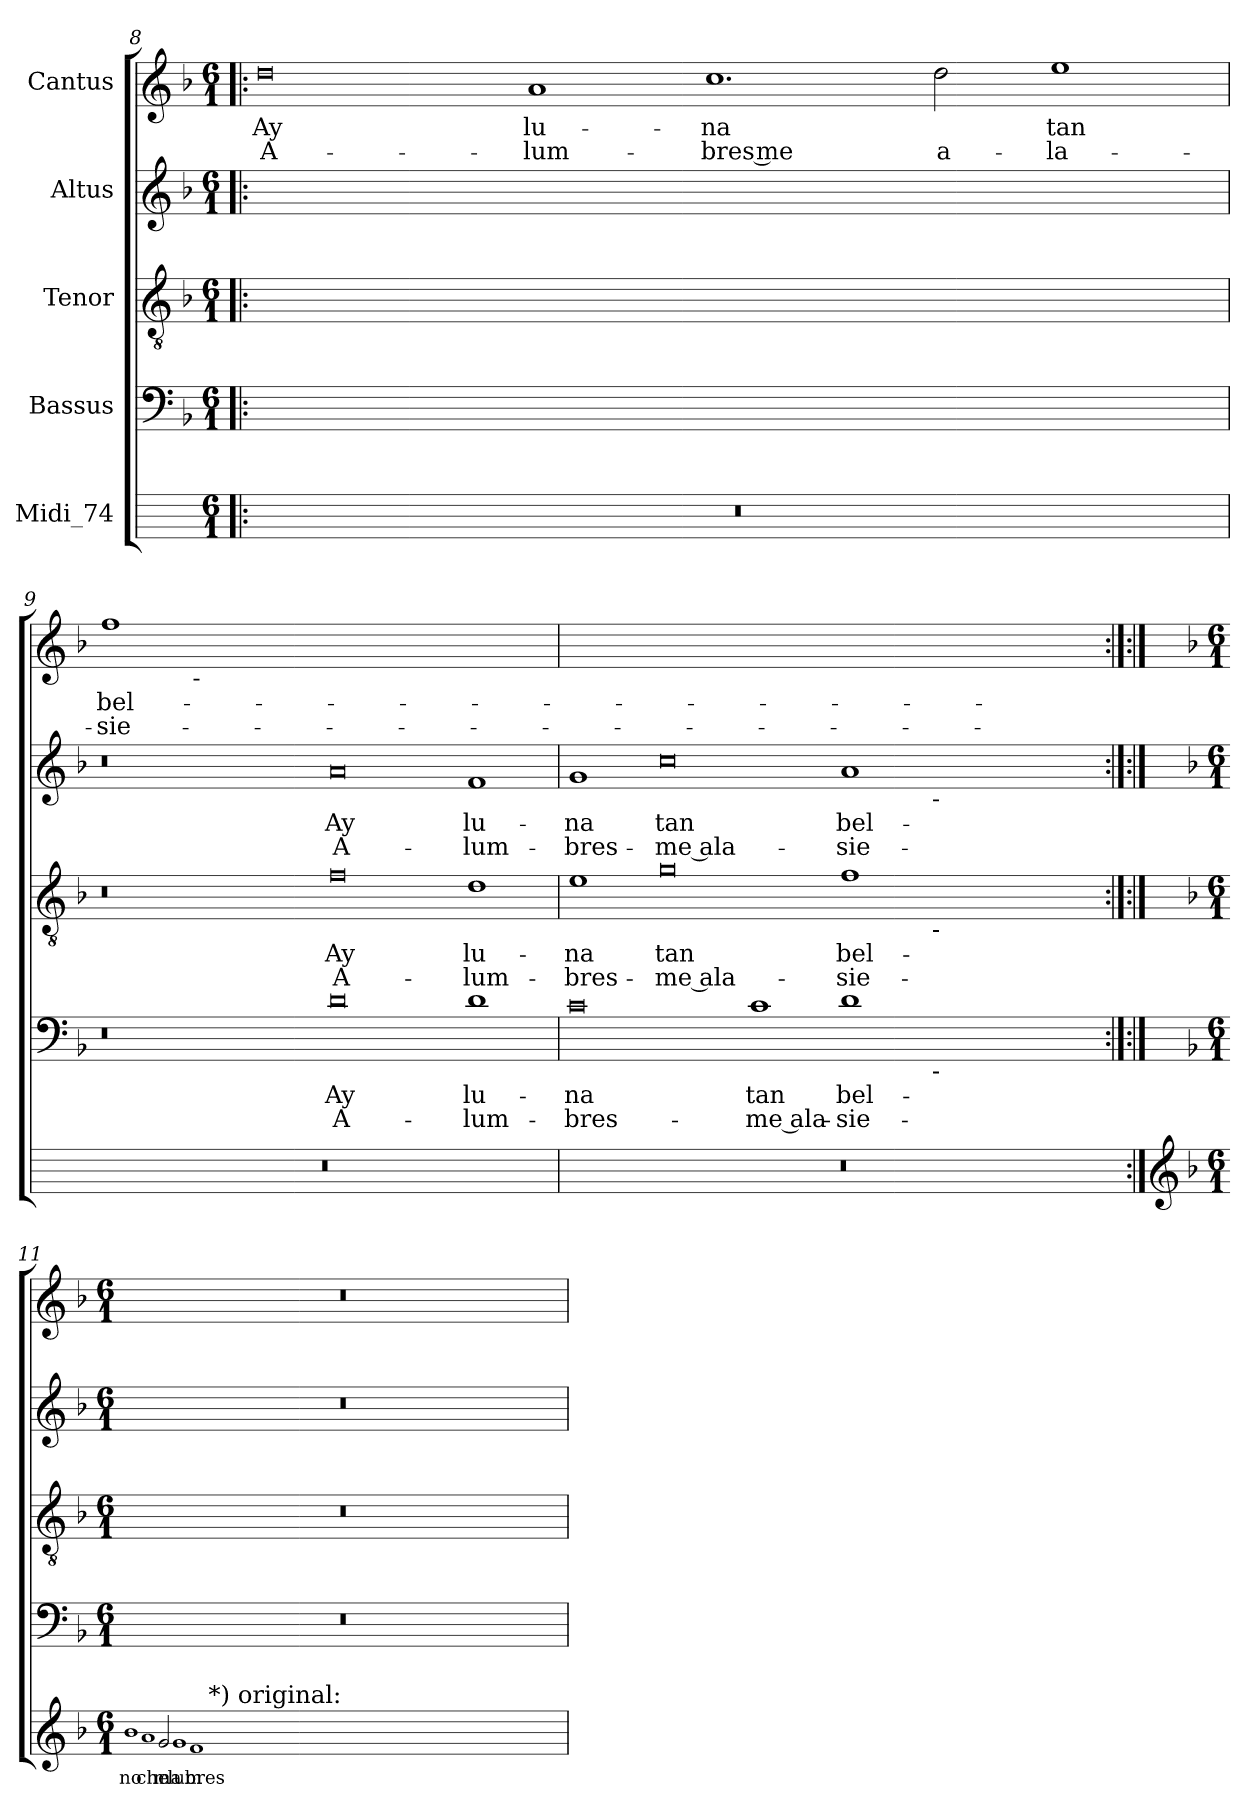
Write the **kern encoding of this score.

**kern	**text	**kern	**text	**text	**kern	**text	**text	**kern	**text	**text	**kern	**text	**text
*part5	*part5	*part4	*part4	*part4	*part3	*part3	*part3	*part2	*part2	*part2	*part1	*part1	*part1
*staff5	*staff5	*staff4	*staff4	*staff4	*staff3	*staff3	*staff3	*staff2	*staff2	*staff2	*staff1	*staff1	*staff1
*I"Midi_74	*	*I"Bassus	*	*	*I"Tenor	*	*	*I"Altus	*	*	*I"Cantus	*	*
!!LO:LB:g=z
*	*	*clefF4	*	*	*clefGv2	*	*	*clefG2	*	*	*clefG2	*	*
*	*	*k[b-]	*	*	*k[b-]	*	*	*k[b-]	*	*	*k[b-]	*	*
*	*	*F:	*	*	*F:	*	*	*F:	*	*	*F:	*	*
*M6/1	*	*M6/1	*	*	*M6/1	*	*	*M6/1	*	*	*M6/1	*	*
=8!|:	=8!|:	=8!|:	=8!|:	=8!|:	=8!|:	=8!|:	=8!|:	=8!|:	=8!|:	=8!|:	=8!|:	=8!|:	=8!|:
!	!	!	!	!	!	!	!	!	!	!	!	!LO:LY:b	!LO:LY:b
00.r	.	00.ryy	.	.	00.ryy	.	.	00.ryy	.	.	0dd	Ay	A-
!	!	!	!	!	!	!	!	!	!	!	!	!LO:LY:b	!LO:LY:b
.	.	.	.	.	.	.	.	.	.	.	1a	-lu-	-lum-
!	!	!	!	!	!	!	!	!	!	!	!	!LO:LY:b	!LO:LY:b
.	.	.	.	.	.	.	.	.	.	.	1.cc	-na	bres me
!	!	!	!	!	!	!	!	!	!	!	!	!	!LO:LY:b
.	.	.	.	.	.	.	.	.	.	.	2dd	.	a-
!	!	!	!	!	!	!	!	!	!	!	!	!LO:LY:b	!LO:LY:b
.	.	.	.	.	.	.	.	.	.	.	1ee	-tan	la-
=9	=9	=9	=9	=9	=9	=9	=9	=9	=9	=9	=9	=9	=9
!	!	!	!	!	!	!	!	!	!	!	!	!LO:LY:b	!LO:LY:b
00.r	.	0.r	.	.	0.r	.	.	0.r	.	.	1ff	-bel-	-sie-
!	!	!	!	!	!	!	!	!	!	!	!LO:TX:b:t=-	!	!
!	!	!	!	!	!	!	!	!	!	!	!	!LO:LY:b	!LO:LY:b
.	.	.	.	.	.	.	.	.	.	.	[0ddyy	-la	ra
!	!	!	!LO:LY:b	!LO:LY:b	!	!LO:LY:b	!LO:LY:b	!	!LO:LY:b	!LO:LY:b	!	!	!
.	.	0d	Ay	A-	0f	Ay	A-	0a	Ay	A-	0.ddyy_	.	.
!	!	!	!LO:LY:b	!LO:LY:b	!	!LO:LY:b	!LO:LY:b	!	!LO:LY:b	!LO:LY:b	!	!	!
.	.	1d	-lu-	-lum-	1d	-lu-	-lum-	1f	-lu-	-lum-	.	.	.
=10	=10	=10	=10	=10	=10	=10	=10	=10	=10	=10	=10	=10	=10
!	!	!	!LO:LY:b	!LO:LY:b	!	!LO:LY:b	!LO:LY:b	!	!LO:LY:b	!LO:LY:b	!	!	!
00.r	.	0c	-na	bres-	1e	-na	bres-	1g	-na	bres-	0.ddyy_	.	.
!	!	!	!	!	!	!LO:LY:b	!LO:LY:b	!	!LO:LY:b	!LO:LY:b	!	!	!
.	.	.	.	.	0g	-tan	me ala-	0cc	-tan	me ala-	.	.	.
!	!	!	!LO:LY:b	!LO:LY:b	!	!	!	!	!	!	!	!	!
.	.	1c	-tan	me ala-	.	.	.	.	.	.	.	.	.
!	!	!	!LO:LY:b	!LO:LY:b	!	!LO:LY:b	!LO:LY:b	!	!LO:LY:b	!LO:LY:b	!	!	!
.	.	1d	-bel-	-sie-	1f	-bel-	-sie-	1a	-bel-	-sie-	0ddyy_	.	.
!	!	!	!	!	!	!	!	!LO:TX:b:t=-	!	!	!	!	!
!	!	!	!	!	!LO:TX:b:t=-	!	!	!	!	!	!	!	!
!	!	!LO:TX:b:t=-	!	!	!	!	!	!	!	!	!	!	!
!	!	!	!LO:LY:b	!LO:LY:b	!	!LO:LY:b	!LO:LY:b	!	!LO:LY:b	!LO:LY:b	!	!	!
.	.	0Dyy	-la.	ra.	0fyy	-la.	ra.	0ayy	-la.	ra.	.	.	.
.	.	.	.	.	.	.	.	.	.	.	1ddyy]	.	.
!!LO:LB:g=z
=11	=11:|!	=11:|!	=11:|!	=11:|!	=11:|!	=11:|!	=11:|!	=11:|!	=11:|!	=11:|!	=11:|!	=11:|!	=11:|!
*clefG2	*	*	*	*	*	*	*	*	*	*	*	*	*
*k[b-]	*	*	*	*	*	*	*	*	*	*	*	*	*
*F:	*	*	*	*	*	*	*	*	*	*	*	*	*
*M6/1	*	*M6/1	*	*	*M6/1	*	*	*M6/1	*	*	*M6/1	*	*
!	!LO:LY:b	!	!	!	!	!	!	!	!	!	!	!	!
1qqb-	no-	.	.	.	.	.	.	.	.	.	.	.	.
!	!LO:LY:b	!	!	!	!	!	!	!	!	!	!	!	!
1qqa	-che	.	.	.	.	.	.	.	.	.	.	.	.
!	!LO:LY:b	!	!	!	!	!	!	!	!	!	!	!	!
2qqg	ma-	.	.	.	.	.	.	.	.	.	.	.	.
!	!LO:LY:b	!	!	!	!	!	!	!	!	!	!	!	!
1qqg	-lum-	.	.	.	.	.	.	.	.	.	.	.	.
!	!LO:LY:b	!	!	!	!	!	!	!	!	!	!	!	!
1qqf	-bres	.	.	.	.	.	.	.	.	.	.	.	.
!LO:TX:a:t=*) original&colon;	!	!	!	!	!	!	!	!	!	!	!	!	!
00.ryy	.	00.r	.	.	00.r	.	.	00.r	.	.	00.r	.	.
=	=	=	=	=	=	=	=	=	=	=	=	=	=
*-	*-	*-	*-	*-	*-	*-	*-	*-	*-	*-	*-	*-	*-
